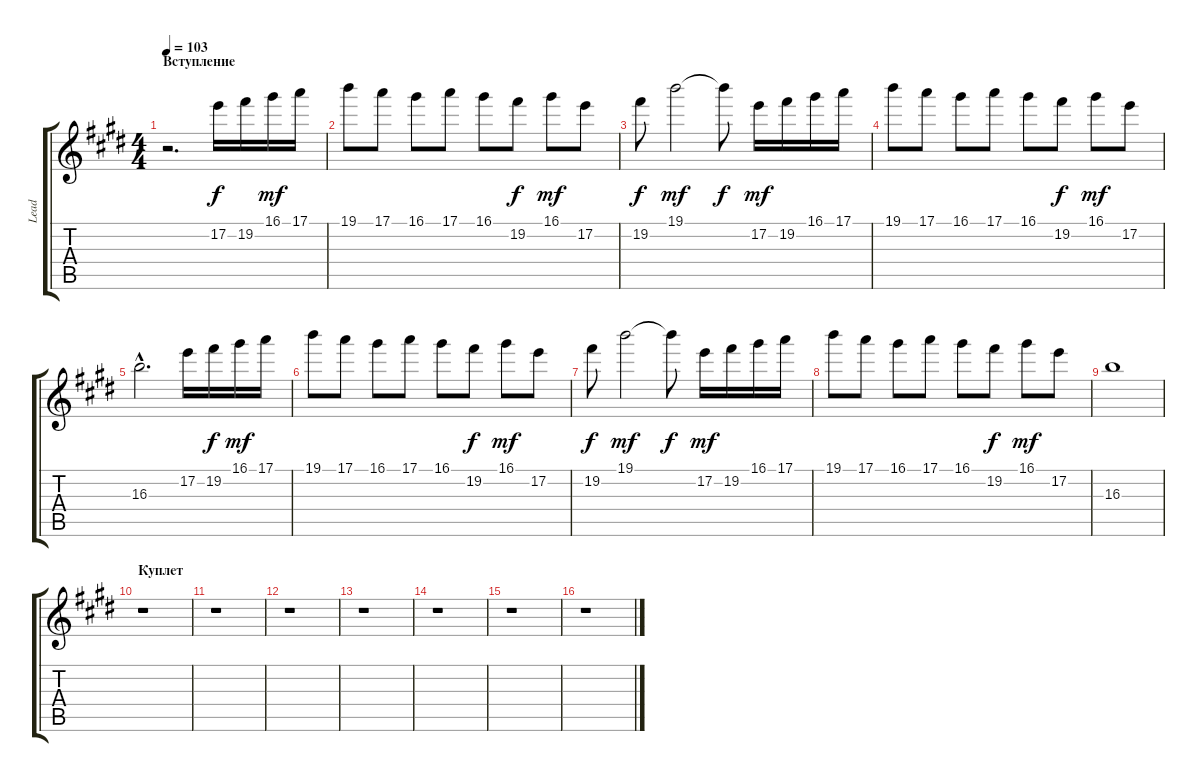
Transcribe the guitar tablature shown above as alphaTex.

\track ("Lead" "Lead") {instrument electricguitarmuted}
\staff {score tabs}
\tuning (E4 B3 G3 D3 A2 E2) {hide}
\ts (4 4)
\section ("" "Вступление")
\tempo 103
\clef g2
\ks e
r.2{d dy f instrument electricguitarmuted} 17.2.16 19.2.16 16.1.16{dy mf} 17.1.16 |
19.1.8 17.1.8 16.1.8 17.1.8 16.1.8 19.2.8{dy f} 16.1.8{dy mf} 17.2.8 |
19.2.8{dy f} 19.1.2{dy mf} 19.1{t}.8{dy f} 17.2.16{dy mf} 19.2.16 16.1.16 17.1.16 |
19.1.8 17.1.8 16.1.8 17.1.8 16.1.8 19.2.8{dy f} 16.1.8{dy mf} 17.2.8 |
16.3{hac}.2{d} 17.2.16 19.2.16{dy f} 16.1.16{dy mf} 17.1.16 |
19.1.8 17.1.8 16.1.8 17.1.8 16.1.8 19.2.8{dy f} 16.1.8{dy mf} 17.2.8 |
19.2.8{dy f} 19.1.2{dy mf} 19.1{t}.8{dy f} 17.2.16{dy mf} 19.2.16 16.1.16 17.1.16 |
19.1.8 17.1.8 16.1.8 17.1.8 16.1.8 19.2.8{dy f} 16.1.8{dy mf} 17.2.8 |
16.3.1 |
\section ("" "Куплет")
r.1 |
r.1 |
r.1 |
r.1 |
r.1 |
r.1 |
r.1
